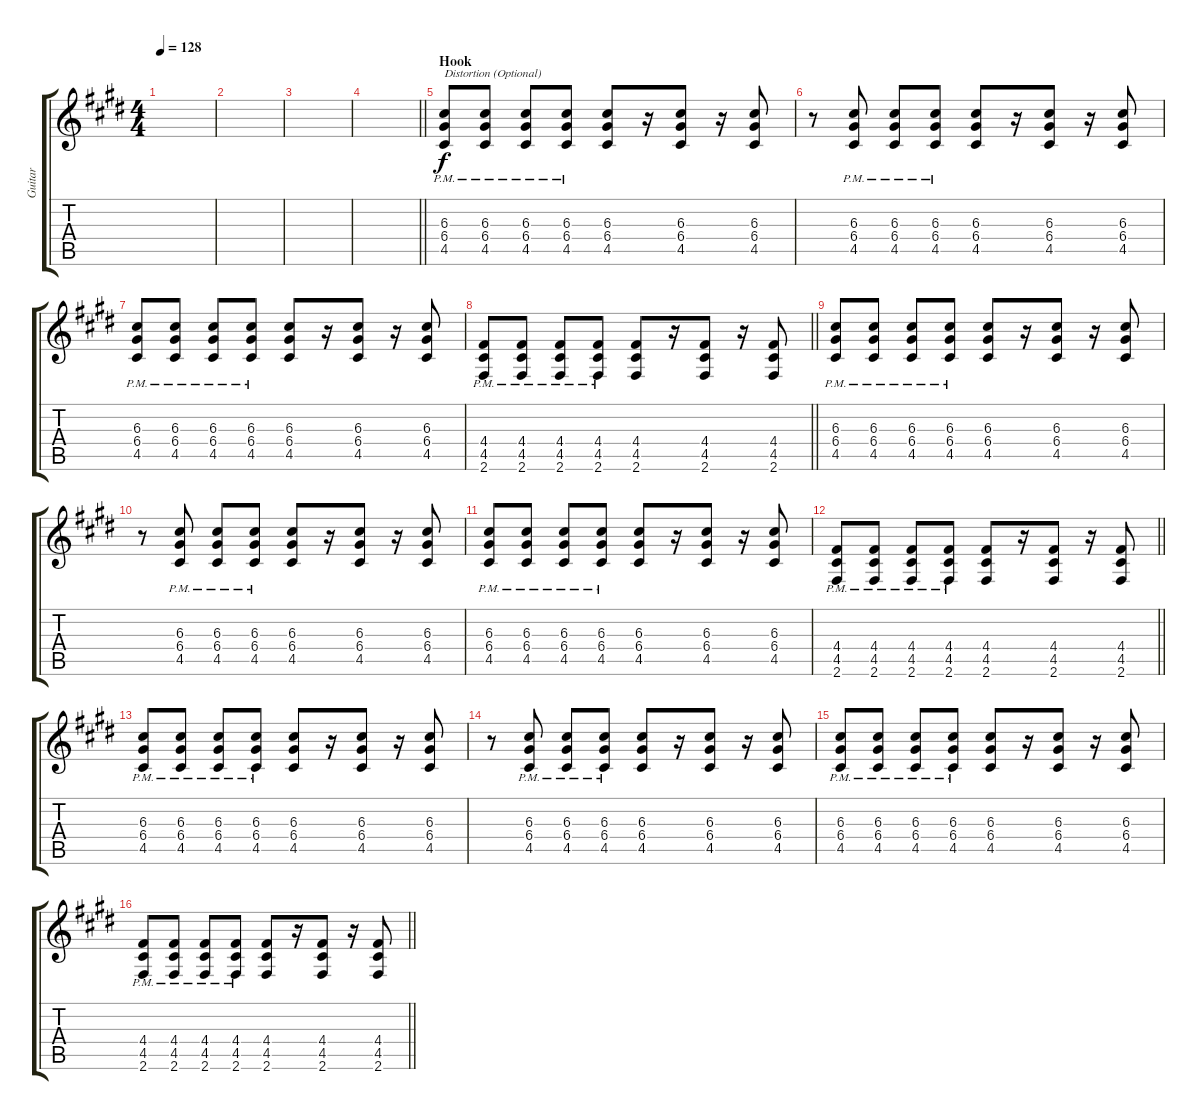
\track ("Guitar" "Guitar") {instrument electricguitarclean}
\staff {score tabs}
\tuning (E4 B3 G3 D3 A2 E2) {hide}
\ts (4 4)
\tempo 128
\clef g2
\ks c#minor
|
|
|
\barLineRight lightlight
|
\section ("" "Hook")
(6.3{pm} 6.4{pm} 4.5{pm}).8{txt "Distortion (Optional)" volume 11 instrument distortionguitar} (6.3{pm} 6.4{pm} 4.5{pm}).8 (6.3{pm} 6.4{pm} 4.5{pm}).8 (6.3{pm} 6.4{pm} 4.5{pm}).8 (6.3 6.4 4.5).8 r.16 (6.3 6.4 4.5).8 r.16 (6.3 6.4 4.5).8 |
r.8 (6.3{pm} 6.4{pm} 4.5{pm}).8 (6.3{pm} 6.4{pm} 4.5{pm}).8 (6.3{pm} 6.4{pm} 4.5{pm}).8 (6.3 6.4 4.5).8 r.16 (6.3 6.4 4.5).8 r.16 (6.3 6.4 4.5).8 |
(6.3{pm} 6.4{pm} 4.5{pm}).8 (6.3{pm} 6.4{pm} 4.5{pm}).8 (6.3{pm} 6.4{pm} 4.5{pm}).8 (6.3{pm} 6.4{pm} 4.5{pm}).8 (6.3 6.4 4.5).8 r.16 (6.3 6.4 4.5).8 r.16 (6.3 6.4 4.5).8 |
\barLineRight lightlight
(4.4{pm} 4.5{pm} 2.6{pm}).8 (4.4{pm} 4.5{pm} 2.6{pm}).8 (4.4{pm} 4.5{pm} 2.6{pm}).8 (4.4{pm} 4.5{pm} 2.6{pm}).8 (4.4 4.5 2.6).8 r.16 (4.4 4.5 2.6).8 r.16 (4.4 4.5 2.6).8 |
(6.3{pm} 6.4{pm} 4.5{pm}).8 (6.3{pm} 6.4{pm} 4.5{pm}).8 (6.3{pm} 6.4{pm} 4.5{pm}).8 (6.3{pm} 6.4{pm} 4.5{pm}).8 (6.3 6.4 4.5).8 r.16 (6.3 6.4 4.5).8 r.16 (6.3 6.4 4.5).8 |
r.8 (6.3{pm} 6.4{pm} 4.5{pm}).8 (6.3{pm} 6.4{pm} 4.5{pm}).8 (6.3{pm} 6.4{pm} 4.5{pm}).8 (6.3 6.4 4.5).8 r.16 (6.3 6.4 4.5).8 r.16 (6.3 6.4 4.5).8 |
(6.3{pm} 6.4{pm} 4.5{pm}).8 (6.3{pm} 6.4{pm} 4.5{pm}).8 (6.3{pm} 6.4{pm} 4.5{pm}).8 (6.3{pm} 6.4{pm} 4.5{pm}).8 (6.3 6.4 4.5).8 r.16 (6.3 6.4 4.5).8 r.16 (6.3 6.4 4.5).8 |
\barLineRight lightlight
(4.4{pm} 4.5{pm} 2.6{pm}).8 (4.4{pm} 4.5{pm} 2.6{pm}).8 (4.4{pm} 4.5{pm} 2.6{pm}).8 (4.4{pm} 4.5{pm} 2.6{pm}).8 (4.4 4.5 2.6).8 r.16 (4.4 4.5 2.6).8 r.16 (4.4 4.5 2.6).8 |
(6.3{pm} 6.4{pm} 4.5{pm}).8 (6.3{pm} 6.4{pm} 4.5{pm}).8 (6.3{pm} 6.4{pm} 4.5{pm}).8 (6.3{pm} 6.4{pm} 4.5{pm}).8 (6.3 6.4 4.5).8 r.16 (6.3 6.4 4.5).8 r.16 (6.3 6.4 4.5).8 |
r.8 (6.3{pm} 6.4{pm} 4.5{pm}).8 (6.3{pm} 6.4{pm} 4.5{pm}).8 (6.3{pm} 6.4{pm} 4.5{pm}).8 (6.3 6.4 4.5).8 r.16 (6.3 6.4 4.5).8 r.16 (6.3 6.4 4.5).8 |
(6.3{pm} 6.4{pm} 4.5{pm}).8 (6.3{pm} 6.4{pm} 4.5{pm}).8 (6.3{pm} 6.4{pm} 4.5{pm}).8 (6.3{pm} 6.4{pm} 4.5{pm}).8 (6.3 6.4 4.5).8 r.16 (6.3 6.4 4.5).8 r.16 (6.3 6.4 4.5).8 |
\barLineRight lightlight
(4.4{pm} 4.5{pm} 2.6{pm}).8 (4.4{pm} 4.5{pm} 2.6{pm}).8 (4.4{pm} 4.5{pm} 2.6{pm}).8 (4.4{pm} 4.5{pm} 2.6{pm}).8 (4.4 4.5 2.6).8 r.16 (4.4 4.5 2.6).8 r.16 (4.4 4.5 2.6).8
